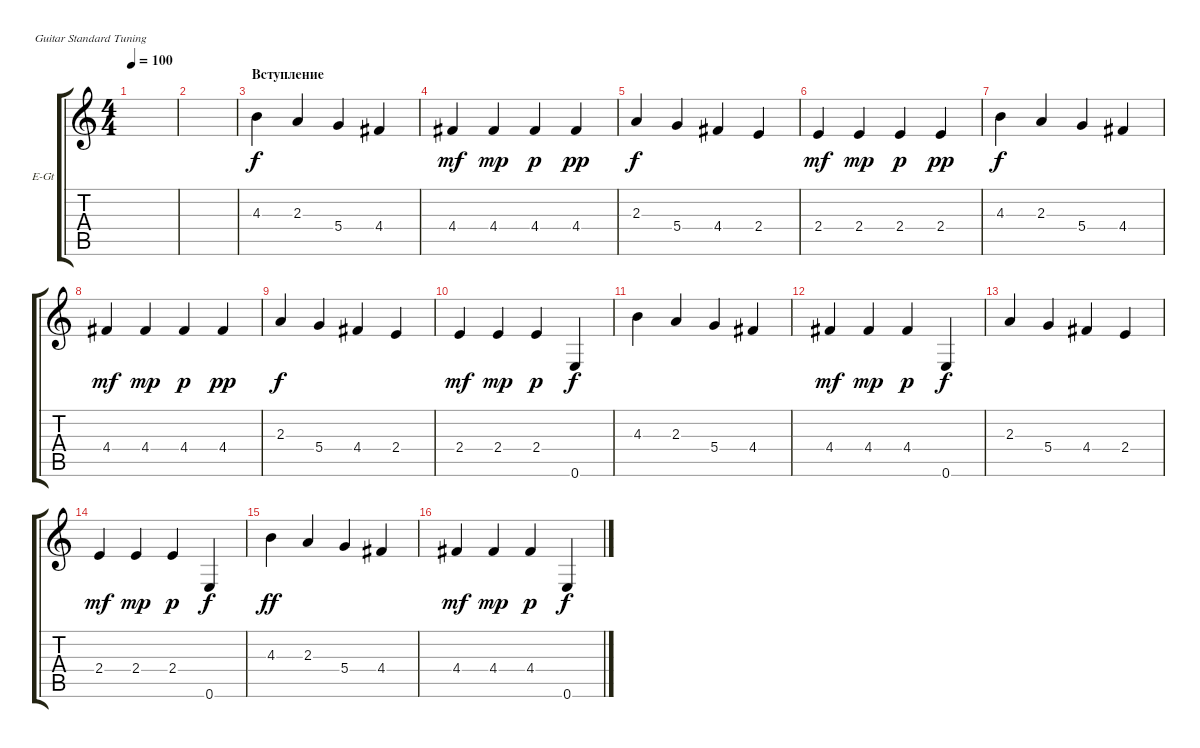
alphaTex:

\defaultSystemsLayout 4
\bracketExtendMode groupsimilarinstruments
\firstSystemTrackNameOrientation horizontal
\otherSystemsTrackNameOrientation horizontal
\track ("Г. Каспарян" "E-Gt") {instrument electricguitarclean}
\staff {score tabs}
\tuning (E4 B3 G3 D3 A2 E2)
\ts (4 4)
\tempo 100
\clef g2
\ks c
|
|
\section ("" "Вступление")
4.3.4 2.3.4 5.4.4 4.4.4 |
4.4.4{dy mf} 4.4.4{dy mp} 4.4.4{dy p} 4.4.4{dy pp} |
2.3.4{dy f} 5.4.4 4.4.4 2.4.4 |
2.4.4{dy mf} 2.4.4{dy mp} 2.4.4{dy p} 2.4.4{dy pp} |
4.3.4{dy f} 2.3.4 5.4.4 4.4.4 |
4.4.4{dy mf} 4.4.4{dy mp} 4.4.4{dy p} 4.4.4{dy pp} |
2.3.4{dy f} 5.4.4 4.4.4 2.4.4 |
2.4.4{dy mf} 2.4.4{dy mp} 2.4.4{dy p} 0.6.4{dy f} |
4.3.4 2.3.4 5.4.4 4.4.4 |
4.4.4{dy mf} 4.4.4{dy mp} 4.4.4{dy p} 0.6.4{dy f} |
2.3.4 5.4.4 4.4.4 2.4.4 |
2.4.4{dy mf} 2.4.4{dy mp} 2.4.4{dy p} 0.6.4{dy f} |
4.3.4{dy ff} 2.3.4 5.4.4 4.4.4 |
4.4.4{dy mf} 4.4.4{dy mp} 4.4.4{dy p} 0.6.4{dy f}
